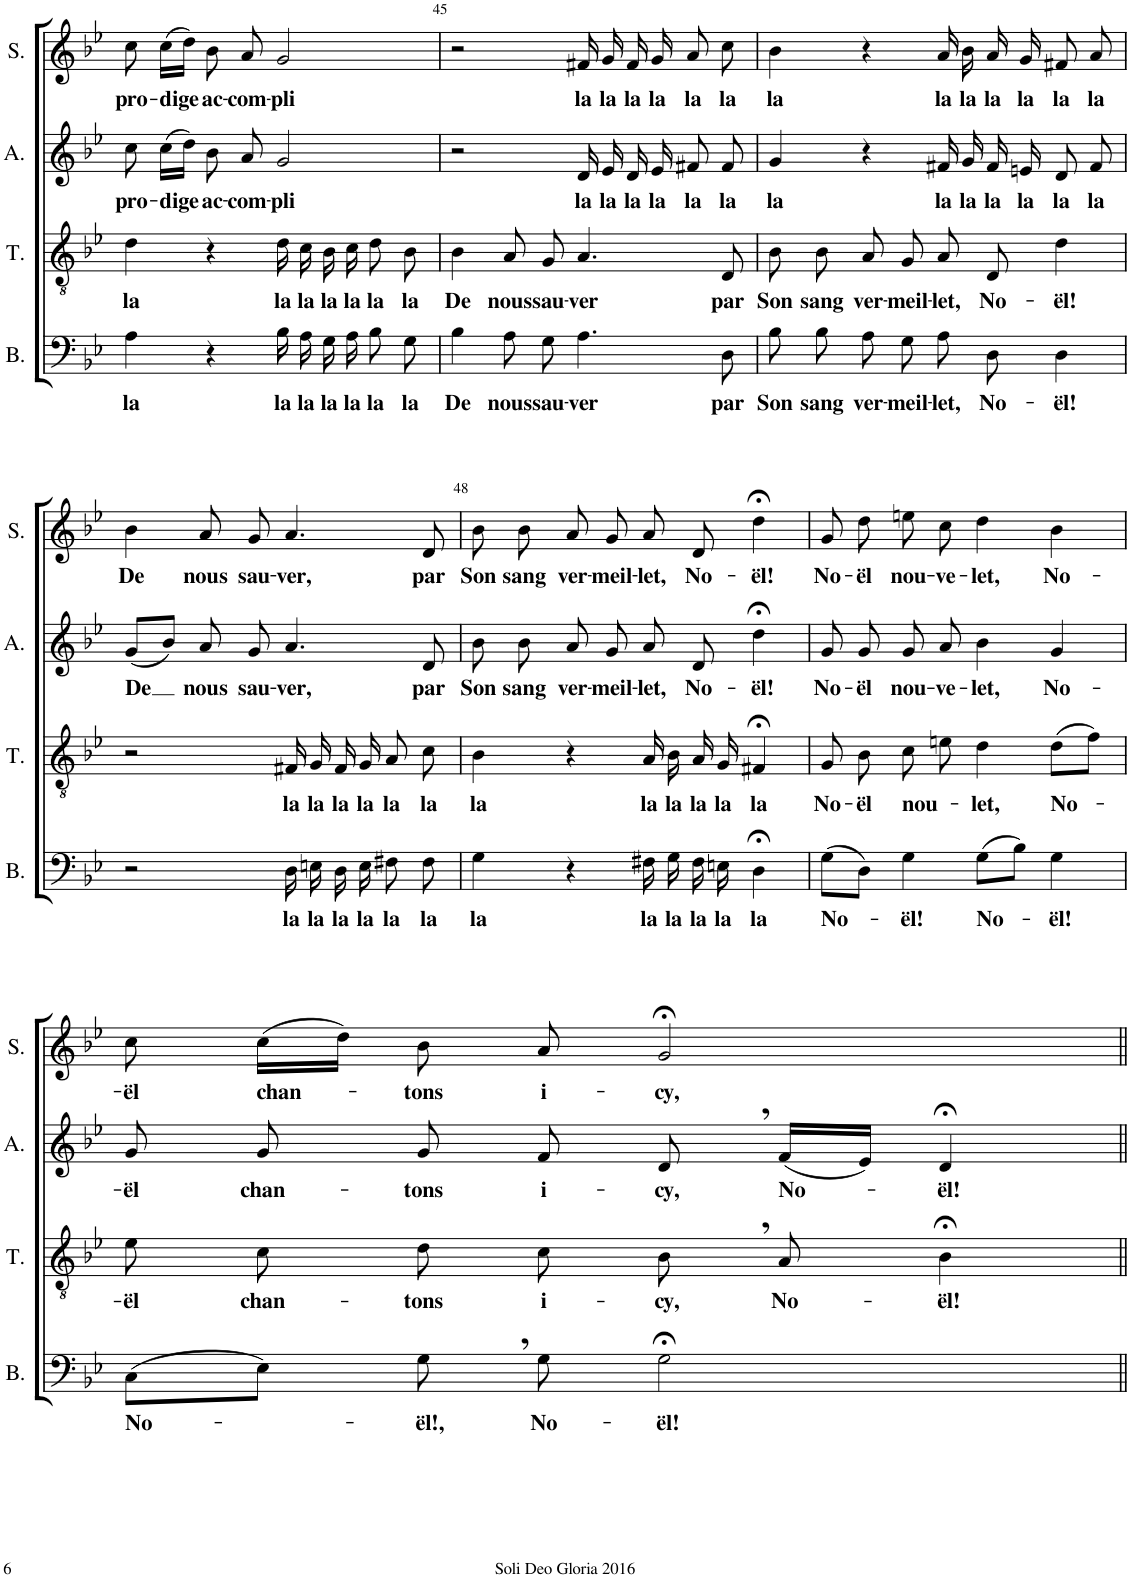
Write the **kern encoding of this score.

**kern	**text	**kern	**text	**kern	**text	**kern	**text
*part4	*part4	*part3	*part3	*part2	*part2	*part1	*part1
*staff4	*staff4	*staff3	*staff3	*staff2	*staff2	*staff1	*staff1
*I"Bass	*	*I"Ténor	*	*I"Alto	*	*I"Soprano	*
*I'B.	*	*I'T.	*	*I'A.	*	*I'S.	*
!!LO:PB:g=z
*clefF4	*	*clefGv2	*	*clefG2	*	*clefG2	*
*k[b-e-]	*	*k[b-e-]	*	*k[b-e-]	*	*k[b-e-]	*
*M4/4	*	*M4/4	*	*M4/4	*	*M4/4	*
*met(c)	*	*met(c)	*	*met(c)	*	*met(c)	*
=44	=44	=44	=44	=44	=44	=44	=44
!	!LO:LY:b	!	!LO:LY:b	!	!LO:LY:b	!	!LO:LY:b
4A\	la	4d\	la	8cc\	pro-	8cc\	pro-
!	!	!	!	!	!LO:LY:b	!	!LO:LY:b
.	.	.	.	(16cc\LL	-dige	(16cc\LL	-dige
.	.	.	.	16dd\JJ)	.	16dd\JJ)	.
!	!	!	!	!	!LO:LY:b	!	!LO:LY:b
4r	.	4r	.	8b-\	ac-	8b-\	ac-
!	!	!	!	!	!LO:LY:b	!	!LO:LY:b
.	.	.	.	8a/	-com-	8a/	-com-
!	!LO:LY:b	!	!LO:LY:b	!	!LO:LY:b	!	!LO:LY:b
16B-\	la	16d\	la	2g/	-pli	2g/	-pli
!	!LO:LY:b	!	!LO:LY:b	!	!	!	!
16A\	la	16c\	la	.	.	.	.
!	!LO:LY:b	!	!LO:LY:b	!	!	!	!
16G\	la	16B-\	la	.	.	.	.
!	!LO:LY:b	!	!LO:LY:b	!	!	!	!
16A\	la	16c\	la	.	.	.	.
!	!LO:LY:b	!	!LO:LY:b	!	!	!	!
8B-\	la	8d\	la	.	.	.	.
!	!LO:LY:b	!	!LO:LY:b	!	!	!	!
8G\	la	8B-\	la	.	.	.	.
=45	=45	=45	=45	=45	=45	=45	=45
!	!LO:LY:b	!	!LO:LY:b	!	!	!	!
4B-\	De	4B-\	De	2r	.	2r	.
!	!LO:LY:b	!	!LO:LY:b	!	!	!	!
8A\	nous	8A/	nous	.	.	.	.
!	!LO:LY:b	!	!LO:LY:b	!	!	!	!
8G\	sau-	8G/	sau-	.	.	.	.
!	!LO:LY:b	!	!LO:LY:b	!	!LO:LY:b	!	!LO:LY:b
4.A\	-ver	4.A/	-ver	16d/	la	16f#X/	la
!	!	!	!	!	!LO:LY:b	!	!LO:LY:b
.	.	.	.	16e-/	la	16g/	la
!	!	!	!	!	!LO:LY:b	!	!LO:LY:b
.	.	.	.	16d/	la	16f#/	la
!	!	!	!	!	!LO:LY:b	!	!LO:LY:b
.	.	.	.	16e-/	la	16g/	la
!	!	!	!	!	!LO:LY:b	!	!LO:LY:b
.	.	.	.	8f#X/	la	8a/	la
!	!LO:LY:b	!	!LO:LY:b	!	!LO:LY:b	!	!LO:LY:b
8D\	par	8D/	par	8f#/	la	8cc\	la
=46	=46	=46	=46	=46	=46	=46	=46
!	!LO:LY:b	!	!LO:LY:b	!	!LO:LY:b	!	!LO:LY:b
8B-\	Son	8B-\	Son	4g/	la	4b-\	la
!	!LO:LY:b	!	!LO:LY:b	!	!	!	!
8B-\	sang	8B-\	sang	.	.	.	.
!	!LO:LY:b	!	!LO:LY:b	!	!	!	!
8A\	ver-	8A/	ver-	4r	.	4r	.
!	!LO:LY:b	!	!LO:LY:b	!	!	!	!
8G\	-meil-	8G/	-meil-	.	.	.	.
!	!LO:LY:b	!	!LO:LY:b	!	!LO:LY:b	!	!LO:LY:b
8A\	-let,	8A/	-let,	16f#X/	la	16a/	la
!	!	!	!	!	!LO:LY:b	!	!LO:LY:b
.	.	.	.	16g/	la	16b-\	la
!	!LO:LY:b	!	!LO:LY:b	!	!LO:LY:b	!	!LO:LY:b
8D\	No-	8D/	No-	16f#/	la	16a/	la
!	!	!	!	!	!LO:LY:b	!	!LO:LY:b
.	.	.	.	16en/	la	16g/	la
!	!LO:LY:b	!	!LO:LY:b	!	!LO:LY:b	!	!LO:LY:b
4D\	-ël!	4d\	-ël!	8d/	la	8f#X/	la
!	!	!	!	!	!LO:LY:b	!	!LO:LY:b
.	.	.	.	8f#/	la	8a/	la
!!LO:LB:g=z
=47	=47	=47	=47	=47	=47	=47	=47
!	!	!	!	!	!LO:LY:b	!	!LO:LY:b
2r	.	2r	.	(8g/L	De	4b-\	De
.	.	.	.	8b-/J)	.	.	.
!	!	!	!	!	!LO:LY:b	!	!LO:LY:b
.	.	.	.	8a/	nous	8a/	nous
!	!	!	!	!	!LO:LY:b	!	!LO:LY:b
.	.	.	.	8g/	sau-	8g/	sau-
!	!LO:LY:b	!	!LO:LY:b	!	!LO:LY:b	!	!LO:LY:b
16D\	la	16F#X/	la	4.a/	-ver,	4.a/	-ver,
!	!LO:LY:b	!	!LO:LY:b	!	!	!	!
16En\	la	16G/	la	.	.	.	.
!	!LO:LY:b	!	!LO:LY:b	!	!	!	!
16D\	la	16F#/	la	.	.	.	.
!	!LO:LY:b	!	!LO:LY:b	!	!	!	!
16E\	la	16G/	la	.	.	.	.
!	!LO:LY:b	!	!LO:LY:b	!	!	!	!
8F#X\	la	8A/	la	.	.	.	.
!	!LO:LY:b	!	!LO:LY:b	!	!LO:LY:b	!	!LO:LY:b
8F#\	la	8c\	la	8d/	par	8d/	par
=48	=48	=48	=48	=48	=48	=48	=48
!	!LO:LY:b	!	!LO:LY:b	!	!LO:LY:b	!	!LO:LY:b
4G\	la	4B-\	la	8b-\	Son	8b-\	Son
!	!	!	!	!	!LO:LY:b	!	!LO:LY:b
.	.	.	.	8b-\	sang	8b-\	sang
!	!	!	!	!	!LO:LY:b	!	!LO:LY:b
4r	.	4r	.	8a/	ver-	8a/	ver-
!	!	!	!	!	!LO:LY:b	!	!LO:LY:b
.	.	.	.	8g/	-meil-	8g/	-meil-
!	!LO:LY:b	!	!LO:LY:b	!	!LO:LY:b	!	!LO:LY:b
16F#X\	la	16A/	la	8a/	-let,	8a/	-let,
!	!LO:LY:b	!	!LO:LY:b	!	!	!	!
16G\	la	16B-\	la	.	.	.	.
!	!LO:LY:b	!	!LO:LY:b	!	!LO:LY:b	!	!LO:LY:b
16F#\	la	16A/	la	8d/	No-	8d/	No-
!	!LO:LY:b	!	!LO:LY:b	!	!	!	!
16En\	la	16G/	la	.	.	.	.
!	!LO:LY:b	!	!LO:LY:b	!	!LO:LY:b	!	!LO:LY:b
4D;<\	la	4F#X;</	la	4dd;<\	-ël!	4dd;<\	-ël!
=49	=49	=49	=49	=49	=49	=49	=49
!	!LO:LY:b	!	!LO:LY:b	!	!LO:LY:b	!	!LO:LY:b
(8G\L	No-	8G/	No-	8g/	No-	8g/	No-
!	!	!	!LO:LY:b	!	!LO:LY:b	!	!LO:LY:b
8D\J)	.	8B-\	-ël	8g/	-ël	8dd\	-ël
!	!LO:LY:b	!	!LO:LY:b	!	!LO:LY:b	!	!LO:LY:b
4G\	-ël!	8c\	nou-	8g/	nou-	8een\	nou-
!	!	!	!	!	!LO:LY:b	!	!LO:LY:b
.	.	8en\	.	8a/	-ve-	8cc\	-ve-
!	!LO:LY:b	!	!LO:LY:b	!	!LO:LY:b	!	!LO:LY:b
(8G\L	No-	4d\	-let,	4b-\	-let,	4dd\	-let,
8B-\J)	.	.	.	.	.	.	.
!	!LO:LY:b	!	!LO:LY:b	!	!LO:LY:b	!	!LO:LY:b
4G\	-ël!	(8d\L	No-	4g/	No-	4b-\	No-
.	.	8f\J)	.	.	.	.	.
!!LO:LB:g=z
=50	=50	=50	=50	=50	=50	=50	=50
!	!LO:LY:b	!	!LO:LY:b	!	!LO:LY:b	!	!LO:LY:b
(8C\L	No-	8e-\	-ël	8g/	-ël	8cc\	-ël
!	!	!	!LO:LY:b	!	!LO:LY:b	!	!LO:LY:b
8E-\J)	.	8c\	chan-	8g/	chan-	(16cc\LL	chan-
.	.	.	.	.	.	16dd\JJ)	.
!	!LO:LY:b	!	!LO:LY:b	!	!LO:LY:b	!	!LO:LY:b
8G,\	-ël!,	8d\	-tons	8g/	-tons	8b-\	-tons
!	!LO:LY:b	!	!LO:LY:b	!	!LO:LY:b	!	!LO:LY:b
8G\	No-	8c\	i-	8f/	i-	8a/	i-
!	!LO:LY:b	!	!LO:LY:b	!	!LO:LY:b	!	!LO:LY:b
2G;<\	-ël!	8B-,\	-cy,	8d,/	-cy,	2g;</	-cy,
!	!	!	!LO:LY:b	!	!LO:LY:b	!	!
.	.	8A/	No-	(16f/LL	No-	.	.
.	.	.	.	16e-/JJ)	.	.	.
!	!	!	!LO:LY:b	!	!LO:LY:b	!	!
.	.	4B-;<\	-ël!	4d;</	-ël!	.	.
=||	=||	=||	=||	=||	=||	=||	=||
*-	*-	*-	*-	*-	*-	*-	*-
